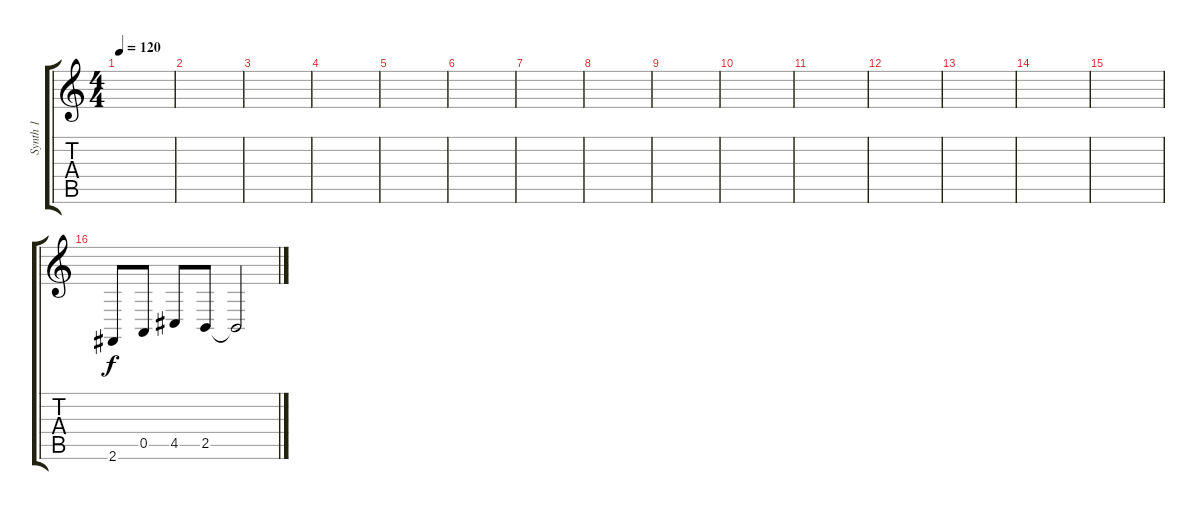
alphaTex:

\track ("Synth 1" "Synth 1") {instrument lead1square}
\staff {score tabs}
\tuning (E4 B3 G3 D3 A2 E2) {hide}
\ts (4 4)
\tempo 120
\clef g2
\ks c
|
|
|
|
|
|
|
|
|
|
|
|
|
|
|
2.6.8 0.5.8 4.5.8 2.5.8 2.5{t}.2
